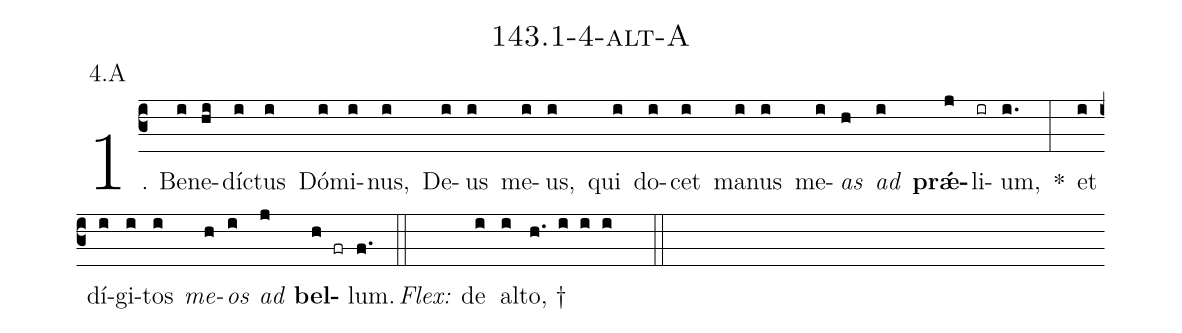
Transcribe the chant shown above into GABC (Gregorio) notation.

name: 143.1-4-alt-A;
annotation: 4.A;
%%
(c3)1. Be(i)ne(hi)díc(i)tus(i) Dó(i)mi(i)nus,(i) De(i)us(i) me(i)us,(i) qui(i) do(i)cet(i) ma(i)nus(i) me(i)<i>as</i>(h) <i>ad</i>(i) <b>prǽ</b>(j)li(ir)um,(i.) *(:) et(i) dí(i)gi(i)tos(i) <i>me</i>(h)<i>os</i>(i) <i>ad</i>(j) <b>bel</b>(h fr)lum.(f.) (::)
<i>Flex:</i>()  de(i) al(i)to, †(h. i i i  ::)
